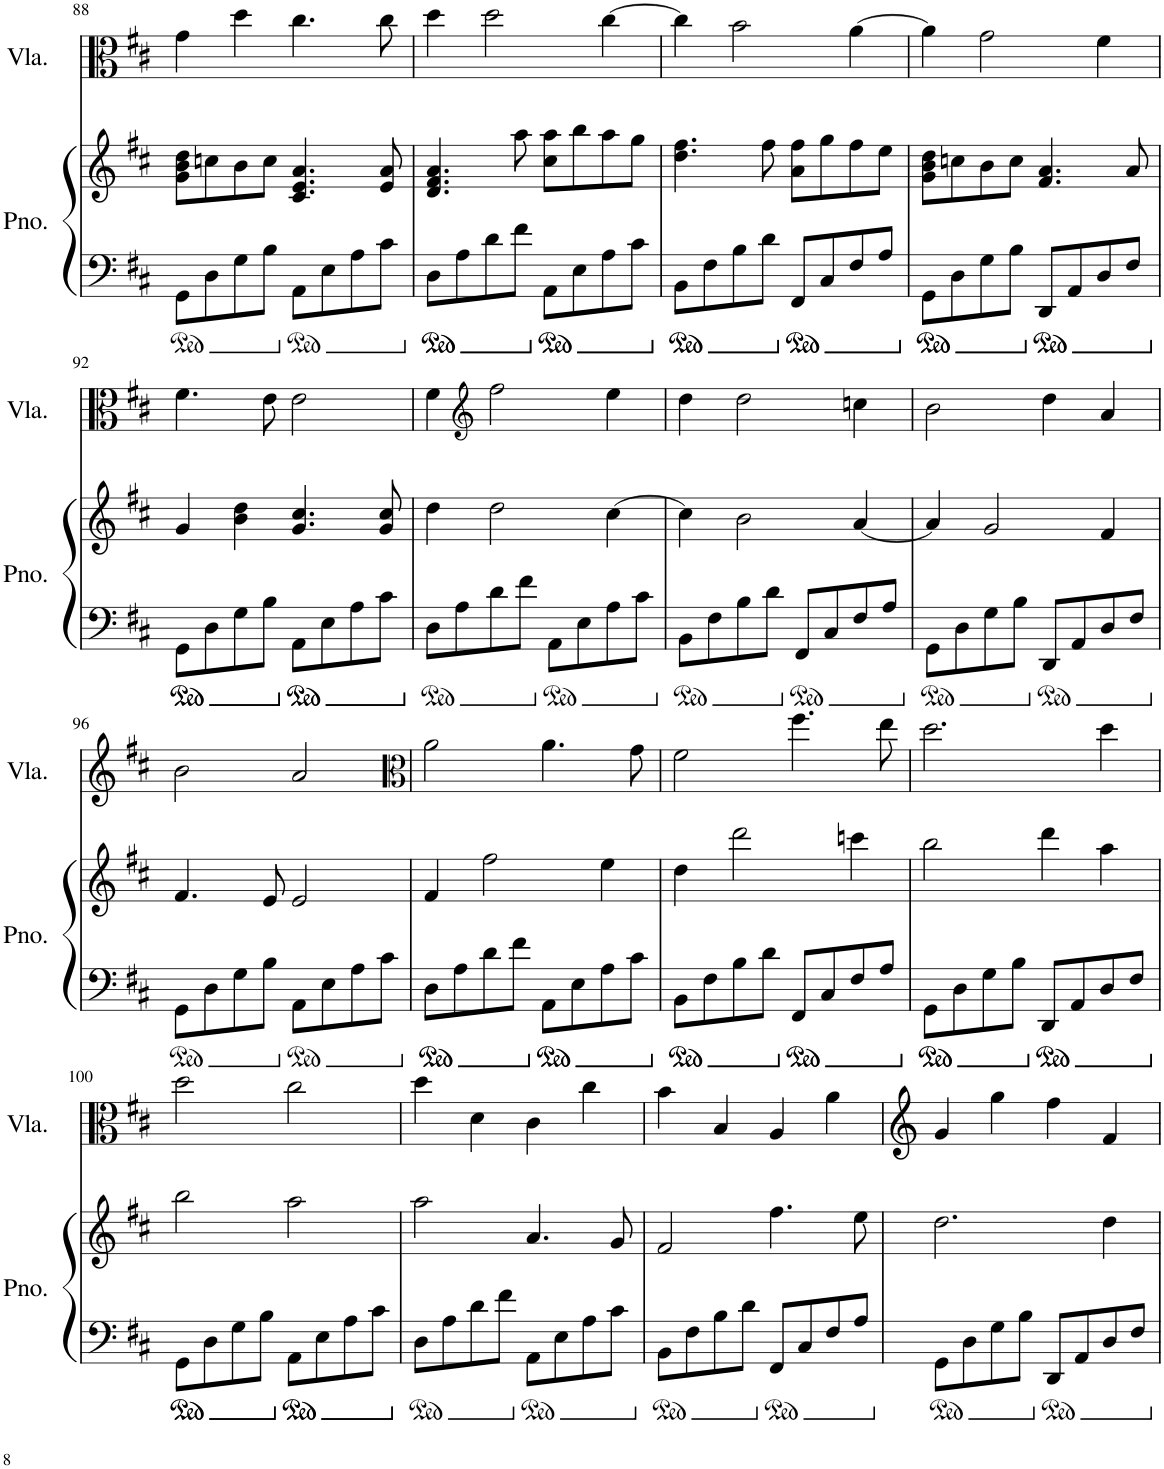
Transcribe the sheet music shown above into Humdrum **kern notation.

**kern	**kern	**kern
*part2	*part2	*part1
*staff3	*staff2	*staff1
*I"Grand Piano	*	*I"Viola
*I'Pno.	*	*I'Vla.
!!LO:PB:g=z
*clefF4	*clefG2	*clefG2
*k[f#c#]	*k[f#c#]	*k[f#c#]
*M4/4	*M4/4	*M4/4
=88	=88	=88
8GG\L	8g\ 8b\ 8dd\L	4g\
8D\	8ccn\	.
8G\	8b\	4dd\
8B\J	8cc\J	.
8AA\L	4.c#/ 4.e/ 4.a/	4.cc#\
8E\	.	.
8A\	.	.
8c#\J	8e/ 8a/	8cc#\
=89	=89	=89
8D\L	4.d/ 4.f#/ 4.a/	4dd\
8A\	.	.
8d\	.	2dd\
8f#\J	8aa\	.
8AA\L	8cc#\ 8aa\L	.
8E\	8bb\	.
8A\	8aa\	[4cc#\
8c#\J	8gg\J	.
=90	=90	=90
8BB\L	4.dd\ 4.ff#\	4cc#\]
8F#\	.	.
8B\	.	2b\
8d\J	8ff#\	.
8FF#/L	8a\ 8ff#\L	.
8C#/	8gg\	.
8F#/	8ff#\	[4a\
8A/J	8ee\J	.
=91	=91	=91
8GG\L	8g\ 8b\ 8dd\L	4a\]
8D\	8ccn\	.
8G\	8b\	2g\
8B\J	8cc\J	.
8DD/L	4.f#/ 4.a/	.
8AA/	.	.
8D/	.	4f#\
8F#/J	8a/	.
!!LO:LB:g=z
=92	=92	=92
8GG\L	4g/	4.f#\
8D\	.	.
8G\	4b\ 4dd\	.
8B\J	.	8e\
8AA\L	4.g/ 4.cc#/	2e\
8E\	.	.
8A\	.	.
8c#\J	8g/ 8cc#/	.
=93	=93	=93
8D\L	4dd\	4f#\
8A\	.	.
*	*	*clefG2
8d\	2dd\	2ff#\
8f#\J	.	.
8AA\L	.	.
8E\	.	.
8A\	[4cc#\	4ee\
8c#\J	.	.
=94	=94	=94
8BB\L	4cc#\]	4dd\
8F#\	.	.
8B\	2b\	2dd\
8d\J	.	.
8FF#/L	.	.
8C#/	.	.
8F#/	[4a/	4ccn\
8A/J	.	.
=95	=95	=95
8GG\L	4a/]	2b\
8D\	.	.
8G\	2g/	.
8B\J	.	.
8DD/L	.	4dd\
8AA/	.	.
8D/	4f#/	4a/
8F#/J	.	.
!!LO:LB:g=z
=96	=96	=96
8GG\L	4.f#/	2b\
8D\	.	.
8G\	.	.
8B\J	8e/	.
8AA\L	2e/	2a/
8E\	.	.
8A\	.	.
8c#\J	.	.
=97	=97	=97
*	*	*clefC3
8D\L	4f#/	2a\
8A\	.	.
8d\	2ff#\	.
8f#\J	.	.
8AA\L	.	4.a\
8E\	.	.
8A\	4ee\	.
8c#\J	.	8g\
=98	=98	=98
8BB\L	4dd\	2f#\
8F#\	.	.
8B\	2ddd\	.
8d\J	.	.
8FF#/L	.	4.ff#\
8C#/	.	.
8F#/	4cccn\	.
8A/J	.	8ee\
=99	=99	=99
8GG\L	2bb\	2.dd\
8D\	.	.
8G\	.	.
8B\J	.	.
8DD/L	4ddd\	.
8AA/	.	.
8D/	4aa\	4dd\
8F#/J	.	.
!!LO:LB:g=z
=100	=100	=100
8GG\L	2bb\	2dd\
8D\	.	.
8G\	.	.
8B\J	.	.
8AA\L	2aa\	2cc#\
8E\	.	.
8A\	.	.
8c#\J	.	.
=101	=101	=101
8D\L	2aa\	4dd\
8A\	.	.
8d\	.	4d\
8f#\J	.	.
8AA\L	4.a/	4c#\
8E\	.	.
8A\	.	4cc#\
8c#\J	8g/	.
=102	=102	=102
8BB\L	2f#/	4b\
8F#\	.	.
8B\	.	4B/
8d\J	.	.
8FF#/L	4.ff#\	4A/
8C#/	.	.
8F#/	.	4a\
8A/J	8ee\	.
=103	=103	=103
8GG\L	2.dd\	4g/
8D\	.	.
8G\	.	4gg\
8B\J	.	.
8DD/L	.	4ff#\
8AA/	.	.
8D/	4dd\	4f#/
8F#/J	.	.
=	=	=
*-	*-	*-
